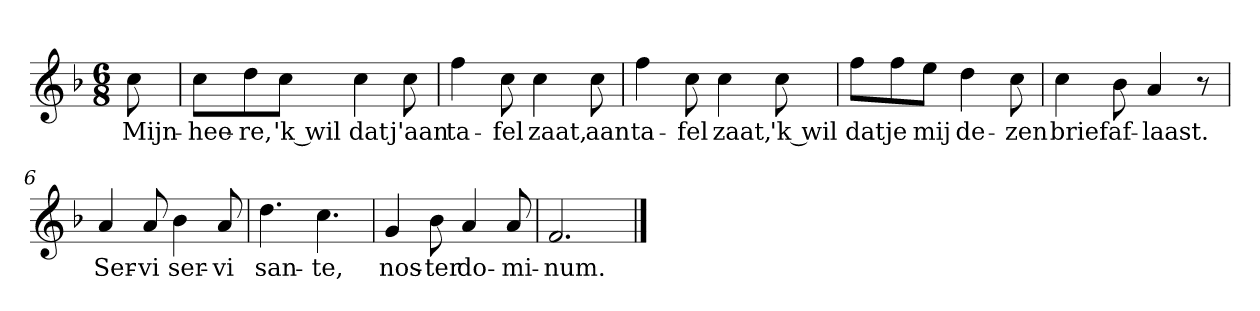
**kern	**text
*part1	*part1
*staff1	*staff1
*clefG2	*
*k[b-]	*
*F:	*
*M6/8	*
*MM120	*
=	=
8cc	Mijn-
=1	=1
8cc\L	-hee-
8dd\	-re,
8cc\J	'k wil
4cc	dat
8cc	j'aan
=2	=2
4ff	ta-
8cc	-fel
4cc	zaat,
8cc	aan
=3	=3
4ff	ta-
8cc	-fel
4cc	zaat,
8cc	'k wil
=4	=4
8ff\L	dat
8ff\	je
8ee\J	mij
4dd	de-
8cc	-zen
=5	=5
4cc	brief
8b-	af-
4a	-laast.
8r	.
=6	=6
4a	Ser-
8a	-vi
4b-	ser-
8a	-vi
=7	=7
4.dd	san-
4.cc	-te,
=8	=8
4g	nos-
8b-	-ter
4a	do-
8a	-mi-
=9	=9
2.f	-num.
==	==
*-	*-
